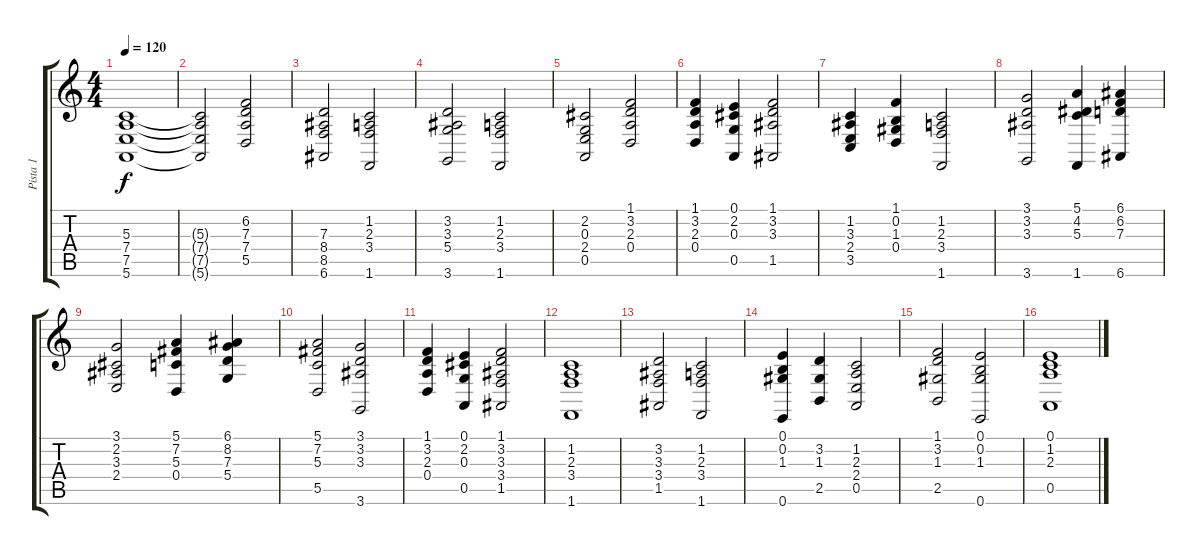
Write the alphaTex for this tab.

\track ("Pista 1" "Pista 1") {instrument stringensemble1}
\staff {score tabs}
\tuning (E4 B3 G3 D3 A2 E2) {hide}
\ts (4 4)
\tempo 120
\clef g2
\ks c
(5.3 7.4 7.5 5.6).1{dy f} |
(5.3{t} 7.4{t} 7.5{t} 5.6{t}).2 (6.2 7.3 7.4 5.5).2 |
(7.3 8.4 8.5 6.6).2 (1.2 2.3 3.4 1.6).2 |
(3.2 3.3 5.4 3.6).2 (1.2 2.3 3.4 1.6).2 |
(2.2 0.3 2.4 0.5).2 (1.1 3.2 2.3 0.4).2 |
(1.1 3.2 2.3 0.4).4 (0.1 2.2 0.3 0.5).4 (1.1 3.2 3.3 1.5).2 |
(1.2 3.3 2.4 3.5).4 (1.1 0.2 1.3 0.4).4 (1.2 2.3 3.4 1.6).2 |
(3.1 3.2 3.3 3.6).2 (5.1 4.2 5.3 1.6).4 (6.1 6.2 7.3 6.6).4 |
(3.1 2.2 3.3 2.4).2 (5.1 7.2 5.3 0.4).4 (6.1 8.2 7.3 5.4).4 |
(5.1 7.2 5.3 5.5).2 (3.1 3.2 3.3 3.6).2 |
(1.1 3.2 2.3 0.4).4 (0.1 2.2 0.3 0.5).4 (1.1 3.2 3.3 3.4 1.5).2 |
(1.2 2.3 3.4 1.6).1 |
(3.2 3.3 3.4 1.5).2 (1.2 2.3 3.4 1.6).2 |
(0.1 0.2 1.3 0.6).4 (3.2 1.3 2.5).4 (1.2 2.3 2.4 0.5).2 |
(1.1 3.2 1.3 2.5).2 (0.1 0.2 1.3 0.6).2 |
(0.1 1.2 2.3 0.5).1
